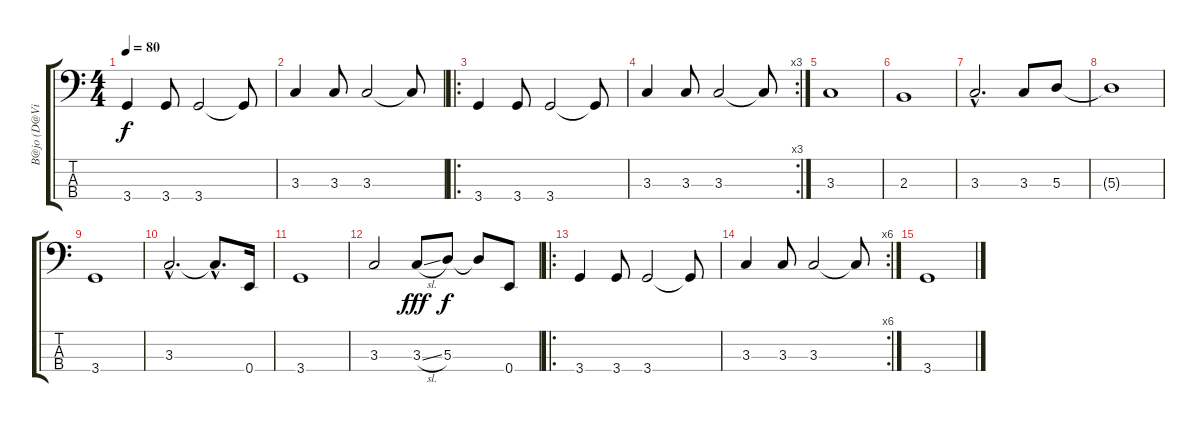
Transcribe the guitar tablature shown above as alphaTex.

\track ("B@jo (D@Vid SumMeRs)" "B@jo (D@Vi") {instrument electricbasspick}
\staff {score tabs}
\tuning (G2 D2 A1 E1) {hide}
\ts (4 4)
\tempo 80
\clef f4
\ks c
3.4.4{dy f} 3.4.8 3.4.2 3.4{t}.8 |
3.3.4 3.3.8 3.3.2 3.3{t}.8 |
\ro
3.4.4 3.4.8 3.4.2 3.4{t}.8 |
\rc 3
3.3.4 3.3.8 3.3.2 3.3{t}.8 |
3.3.1 |
2.3.1 |
3.3{hac}.2{d} 3.3.8 5.3.8 |
5.3{t}.1 |
3.4.1 |
3.3{hac}.2{d} 3.3{hac t}.8{d} 0.4.16 |
3.4.1 |
3.3.2 3.3{sl}.8{dy fff} 5.3.8{dy f} 5.3{t}.8 0.4.8 |
\ro
3.4.4 3.4.8 3.4.2 3.4{t}.8 |
\rc 6
3.3.4 3.3.8 3.3.2 3.3{t}.8 |
3.4.1
